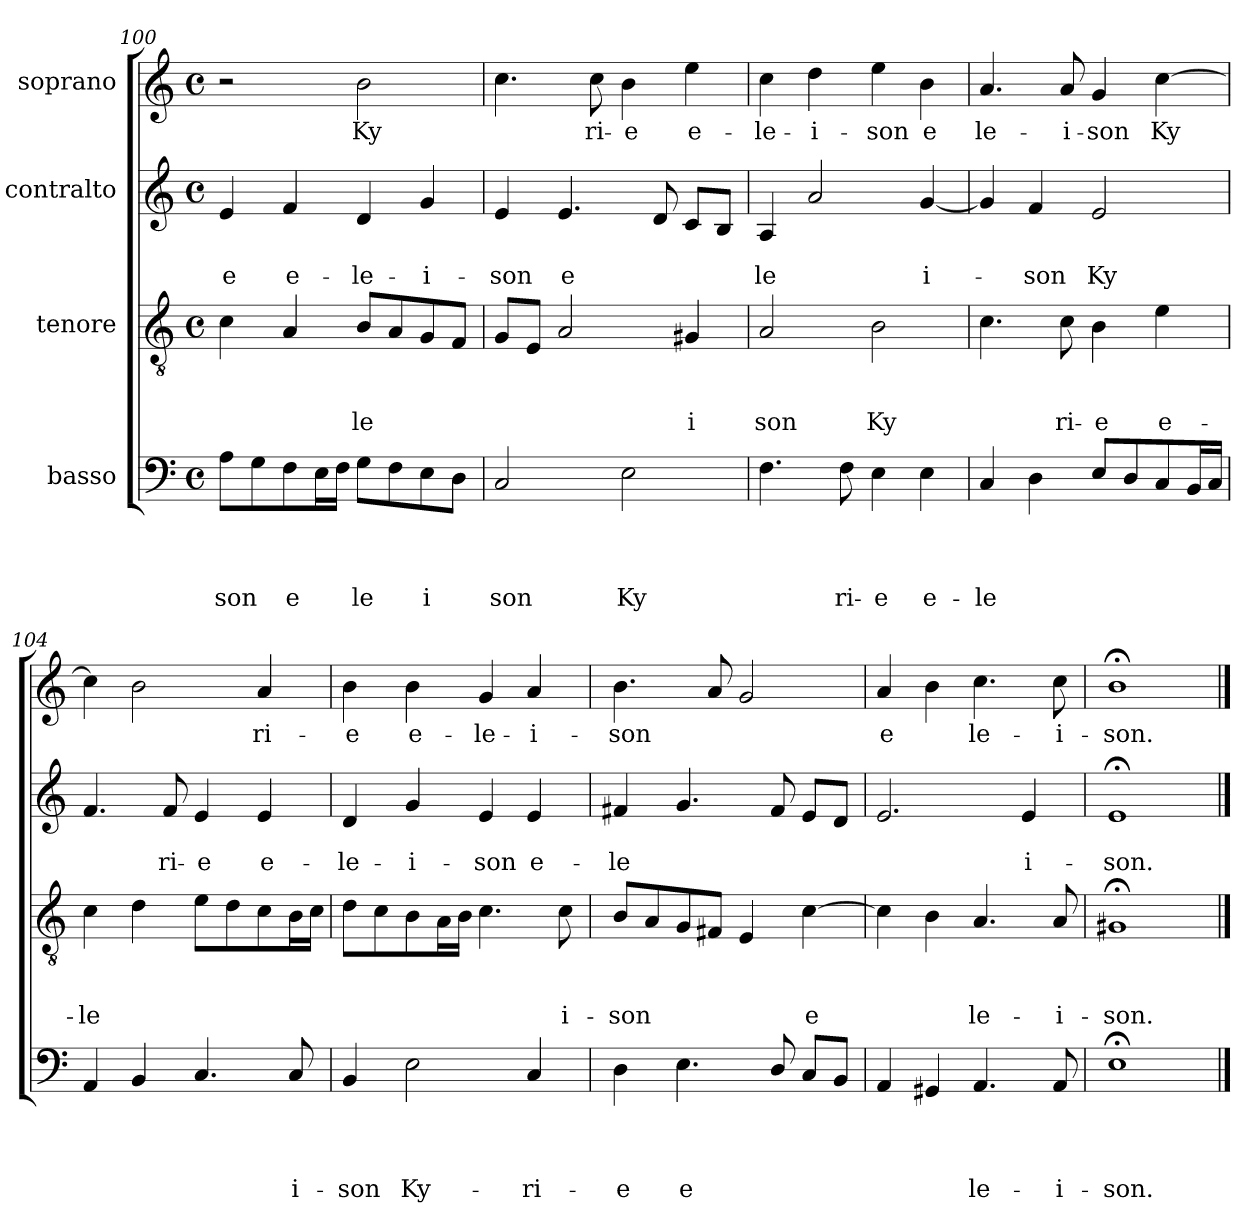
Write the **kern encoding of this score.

**kern	**text	**text	**text	**text	**kern	**text	**text	**text	**kern	**text	**text	**kern	**text
*part4	*part4	*part4	*part4	*part4	*part3	*part3	*part3	*part3	*part2	*part2	*part2	*part1	*part1
*staff4	*staff4	*staff4	*staff4	*staff4	*staff3	*staff3	*staff3	*staff3	*staff2	*staff2	*staff2	*staff1	*staff1
*I"basso	*	*	*	*	*I"tenore	*	*	*	*I"contralto	*	*	*I"soprano	*
*clefF4	*	*	*	*	*clefGv2	*	*	*	*clefG2	*	*	*clefG2	*
*k[]	*	*	*	*	*k[]	*	*	*	*k[]	*	*	*k[]	*
*C:	*	*	*	*	*C:	*	*	*	*C:	*	*	*C:	*
*M4/4	*	*	*	*	*M4/4	*	*	*	*M4/4	*	*	*M4/4	*
*met(c)	*	*	*	*	*met(c)	*	*	*	*met(c)	*	*	*met(c)	*
=100	=100	=100	=100	=100	=100	=100	=100	=100	=100	=100	=100	=100	=100
!	!	!	!	!LO:LY:b	!	!	!	!	!	!	!LO:LY:b	!	!
8A\L	.	.	.	-son	4c\	.	.	.	4e/	.	-e	2r	.
8G\	.	.	.	.	.	.	.	.	.	.	.	.	.
!	!	!	!	!LO:LY:b	!	!	!	!	!	!	!LO:LY:b	!	!
8F\	.	.	.	e	4A/	.	.	.	4f/	.	e-	.	.
16E\L	.	.	.	.	.	.	.	.	.	.	.	.	.
16F\JJ	.	.	.	.	.	.	.	.	.	.	.	.	.
!	!	!	!	!LO:LY:b	!	!	!	!LO:LY:b	!	!	!LO:LY:b	!	!LO:LY:b
8G\L	.	.	.	le	8B/L	.	.	le	4d/	.	-le-	2b\	Ky
8F\	.	.	.	.	8A/	.	.	.	.	.	.	.	.
!	!	!	!	!LO:LY:b	!	!	!	!	!	!	!LO:LY:b	!	!
8E\	.	.	.	i	8G/	.	.	.	4g/	.	-i-	.	.
8D\J	.	.	.	.	8F/J	.	.	.	.	.	.	.	.
!!LO:LB:g=z
=101	=101	=101	=101	=101	=101	=101	=101	=101	=101	=101	=101	=101	=101
!	!	!	!	!LO:LY:b	!	!	!	!	!	!	!LO:LY:b	!	!
2C/	.	.	.	son	8G/L	.	.	.	4e/	.	-son	4.cc\	.
.	.	.	.	.	8E/J	.	.	.	.	.	.	.	.
!	!	!	!	!	!	!	!	!	!	!	!LO:LY:b	!	!
.	.	.	.	.	2A/	.	.	.	4.e/	.	e	.	.
!	!	!	!	!	!	!	!	!	!	!	!	!	!LO:LY:b
.	.	.	.	.	.	.	.	.	.	.	.	8cc\	ri-
!	!	!	!	!LO:LY:b	!	!	!	!	!	!	!	!	!LO:LY:b
2E\	.	.	.	Ky	.	.	.	.	.	.	.	4b\	-e
.	.	.	.	.	.	.	.	.	8d/	.	.	.	.
!	!	!	!	!	!	!	!	!LO:LY:b	!	!	!	!	!LO:LY:b
.	.	.	.	.	4G#X/	.	.	i	8c/L	.	.	4ee\	e-
.	.	.	.	.	.	.	.	.	8B/J	.	.	.	.
=102	=102	=102	=102	=102	=102	=102	=102	=102	=102	=102	=102	=102	=102
!	!	!	!	!	!	!	!	!LO:LY:b	!	!	!LO:LY:b	!	!LO:LY:b
4.F\	.	.	.	.	2A/	.	.	son	4A/	.	le	4cc\	-le-
!	!	!	!	!	!	!	!	!	!	!	!	!	!LO:LY:b
.	.	.	.	.	.	.	.	.	2a/	.	.	4dd\	-i-
!	!	!	!	!LO:LY:b	!	!	!	!	!	!	!	!	!
8F\	.	.	.	ri-	.	.	.	.	.	.	.	.	.
!	!	!	!	!LO:LY:b	!	!	!	!LO:LY:b	!	!	!	!	!LO:LY:b
4E\	.	.	.	-e	2B\	.	.	Ky	.	.	.	4ee\	-son
!	!	!	!	!LO:LY:b	!	!	!	!	!	!	!LO:LY:b	!	!LO:LY:b
4E\	.	.	.	e-	.	.	.	.	[<4g/	.	i-	4b\	e
=103	=103	=103	=103	=103	=103	=103	=103	=103	=103	=103	=103	=103	=103
!	!	!	!	!LO:LY:b	!	!	!	!	!	!	!	!	!LO:LY:b
4C/	.	.	.	-le	4.c\	.	.	.	4g/]	.	.	4.a/	le-
!	!	!	!	!	!	!	!	!	!	!	!LO:LY:b	!	!
4D\	.	.	.	.	.	.	.	.	4f/	.	-son	.	.
!	!	!	!	!	!	!	!	!LO:LY:b	!	!	!	!	!LO:LY:b
.	.	.	.	.	8c\	.	.	ri-	.	.	.	8a/	-i-
!	!	!	!	!	!	!	!	!LO:LY:b	!	!	!LO:LY:b	!	!LO:LY:b
8E/L	.	.	.	.	4B\	.	.	-e	2e/	.	Ky	4g/	-son
8D/	.	.	.	.	.	.	.	.	.	.	.	.	.
!	!	!	!	!	!	!	!	!LO:LY:b	!	!	!	!	!LO:LY:b
8C/	.	.	.	.	4e\	.	.	e-	.	.	.	[>4cc\	Ky
16BB/L	.	.	.	.	.	.	.	.	.	.	.	.	.
16C/JJ	.	.	.	.	.	.	.	.	.	.	.	.	.
=104	=104	=104	=104	=104	=104	=104	=104	=104	=104	=104	=104	=104	=104
!	!	!	!	!	!	!	!	!LO:LY:b	!	!	!	!	!
4AA/	.	.	.	.	4c\	.	.	-le	4.f/	.	.	4cc\]	.
4BB/	.	.	.	.	4d\	.	.	.	.	.	.	2b\	.
!	!	!	!	!	!	!	!	!	!	!	!LO:LY:b	!	!
.	.	.	.	.	.	.	.	.	8f/	.	ri-	.	.
!	!	!	!	!	!	!	!	!	!	!	!LO:LY:b	!	!
4.C/	.	.	.	.	8e\L	.	.	.	4e/	.	-e	.	.
.	.	.	.	.	8d\	.	.	.	.	.	.	.	.
!	!	!	!	!	!	!	!	!	!	!	!LO:LY:b	!	!LO:LY:b
.	.	.	.	.	8c\	.	.	.	4e/	.	e-	4a/	ri-
!	!	!	!	!LO:LY:b	!	!	!	!	!	!	!	!	!
8C/	.	.	.	i-	16B\L	.	.	.	.	.	.	.	.
.	.	.	.	.	16c\JJ	.	.	.	.	.	.	.	.
!!LO:LB:g=z
=105	=105	=105	=105	=105	=105	=105	=105	=105	=105	=105	=105	=105	=105
!	!	!	!	!LO:LY:b	!	!	!	!	!	!	!LO:LY:b	!	!LO:LY:b
4BB/	.	.	.	-son	8d\L	.	.	.	4d/	.	-le-	4b\	-e
.	.	.	.	.	8c\	.	.	.	.	.	.	.	.
!	!	!	!	!LO:LY:b	!	!	!	!	!	!	!LO:LY:b	!	!LO:LY:b
2E\	.	.	.	Ky-	8B\	.	.	.	4g/	.	-i-	4b\	e-
.	.	.	.	.	16A\L	.	.	.	.	.	.	.	.
.	.	.	.	.	16B\JJ	.	.	.	.	.	.	.	.
!	!	!	!	!	!	!	!	!	!	!	!LO:LY:b	!	!LO:LY:b
.	.	.	.	.	4.c\	.	.	.	4e/	.	-son	4g/	-le-
!	!	!	!	!LO:LY:b	!	!	!	!	!	!	!LO:LY:b	!	!LO:LY:b
4C/	.	.	.	-ri-	.	.	.	.	4e/	.	e-	4a/	-i-
!	!	!	!	!	!	!	!	!LO:LY:b	!	!	!	!	!
.	.	.	.	.	8c\	.	.	i-	.	.	.	.	.
=106	=106	=106	=106	=106	=106	=106	=106	=106	=106	=106	=106	=106	=106
!	!	!	!	!LO:LY:b	!	!	!	!LO:LY:b	!	!	!LO:LY:b	!	!LO:LY:b
4D\	.	.	.	-e	8B/L	.	.	-son	4f#X/	.	-le	4.b\	-son
.	.	.	.	.	8A/	.	.	.	.	.	.	.	.
!	!	!	!	!LO:LY:b	!	!	!	!	!	!	!	!	!
4.E\	.	.	.	e	8G/	.	.	.	4.g/	.	.	.	.
.	.	.	.	.	8F#X/J	.	.	.	.	.	.	8a/	.
.	.	.	.	.	4E/	.	.	.	.	.	.	2g/	.
8D/	.	.	.	.	.	.	.	.	8f#/	.	.	.	.
!	!	!	!	!	!	!	!	!LO:LY:b	!	!	!	!	!
8C/L	.	.	.	.	[>4c\	.	.	e	8e/L	.	.	.	.
8BB/J	.	.	.	.	.	.	.	.	8d/J	.	.	.	.
=107	=107	=107	=107	=107	=107	=107	=107	=107	=107	=107	=107	=107	=107
!	!	!	!	!	!	!	!	!	!	!	!	!	!LO:LY:b
4AA/	.	.	.	.	4c\]	.	.	.	2.e/	.	.	4a/	e
4GG#X/	.	.	.	.	4B\	.	.	.	.	.	.	4b\	.
!	!	!	!	!LO:LY:b	!	!	!	!LO:LY:b	!	!	!	!	!LO:LY:b
4.AA/	.	.	.	le-	4.A/	.	.	le-	.	.	.	4.cc\	le-
!	!	!	!	!	!	!	!	!	!	!	!LO:LY:b	!	!
.	.	.	.	.	.	.	.	.	4e/	.	i-	.	.
!	!	!	!	!LO:LY:b	!	!	!	!LO:LY:b	!	!	!	!	!LO:LY:b
8AA/	.	.	.	-i-	8A/	.	.	-i-	.	.	.	8cc\	-i-
=108	=108	=108	=108	=108	=108	=108	=108	=108	=108	=108	=108	=108	=108
!	!	!	!	!LO:LY:b	!	!	!	!LO:LY:b	!	!	!LO:LY:b	!	!LO:LY:b
1E;<	.	.	.	-son.	1G#X;	.	.	-son.	1e;	.	-son.	1b;<	-son.
==	==	==	==	==	==	==	==	==	==	==	==	==	==
*-	*-	*-	*-	*-	*-	*-	*-	*-	*-	*-	*-	*-	*-
